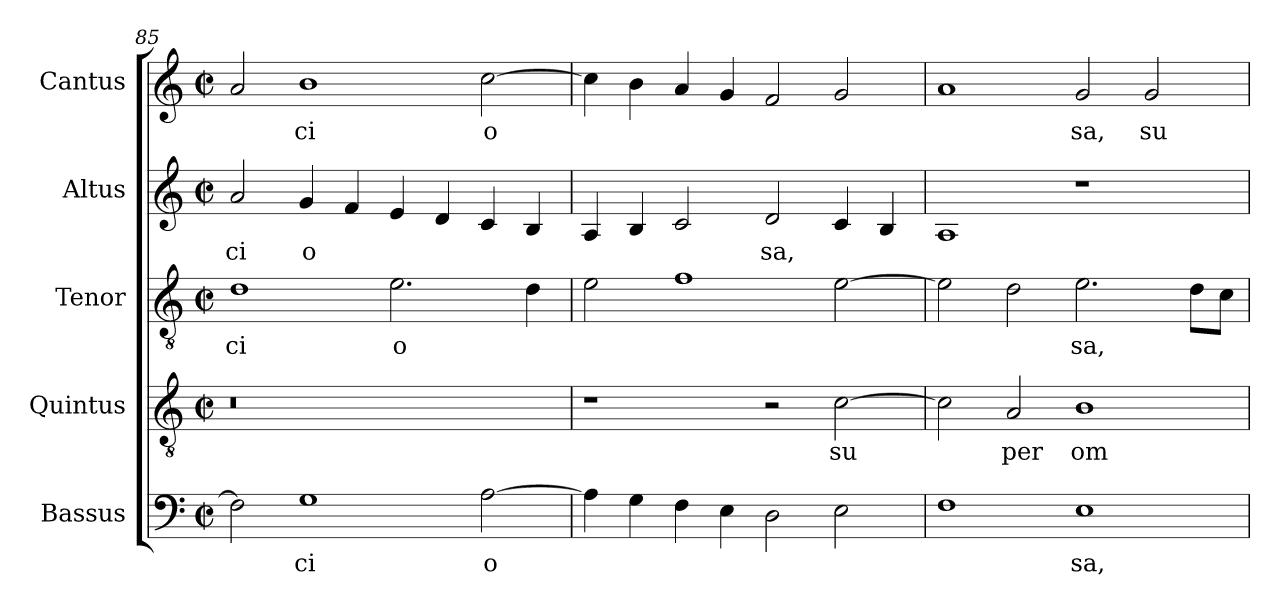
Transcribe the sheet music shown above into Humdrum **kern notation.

**kern	**text	**kern	**text	**kern	**text	**kern	**text	**kern	**text
*part5	*part5	*part4	*part4	*part3	*part3	*part2	*part2	*part1	*part1
*staff5	*staff5	*staff4	*staff4	*staff3	*staff3	*staff2	*staff2	*staff1	*staff1
*I"Bassus	*	*I"Quintus	*	*I"Tenor	*	*I"Altus	*	*I"Cantus	*
!!LO:LB:g=z
*clefF4	*	*clefGv2	*	*clefGv2	*	*clefG2	*	*clefG2	*
*M2/2	*	*M2/2	*	*M2/2	*	*M2/2	*	*M2/2	*
*met(c|)	*	*met(c|)	*	*met(c|)	*	*met(c|)	*	*met(c|)	*
=85	=85	=85	=85	=85	=85	=85	=85	=85	=85
!	!	!	!	!	!LO:LY:b:cj	!	!LO:LY:b:cj	!	!
2F\]	.	0r	.	1d	-ci	2a/	ci	2a/	.
!	!LO:LY:b:cj	!	!	!	!	!	!LO:LY:b:cj	!	!LO:LY:b:cj
1G	ci	.	.	.	.	4g/	o	1b	ci
.	.	.	.	.	.	4f/	.	.	.
!	!	!	!	!	!LO:LY:b:cj	!	!	!	!
.	.	.	.	2.e\	o	4e/	.	.	.
.	.	.	.	.	.	4d/	.	.	.
!	!LO:LY:b:cj	!	!	!	!	!	!	!	!LO:LY:b:cj
[>2A\	o	.	.	.	.	4c/	.	[>2cc\	o
.	.	.	.	4d\	.	4B/	.	.	.
=86	=86	=86	=86	=86	=86	=86	=86	=86	=86
4A\]	.	1r	.	2e\	.	4A/	.	4cc\]	.
4G\	.	.	.	.	.	4B/	.	4b\	.
4F\	.	.	.	1f	.	2c/	.	4a/	.
4E\	.	.	.	.	.	.	.	4g/	.
!	!	!	!	!	!	!	!LO:LY:b	!	!
2D\	.	2r	.	.	.	2d/	sa,	2f/	.
!	!	!	!LO:LY:b:cj	!	!	!	!	!	!
2E\	.	[>2c\	su	[>2e\	.	4c/	.	2g/	.
.	.	.	.	.	.	4B/	.	.	.
=87	=87	=87	=87	=87	=87	=87	=87	=87	=87
1F	.	2c\]	.	2e\]	.	1A	.	1a	.
!	!	!	!LO:LY:b:cj	!	!	!	!	!	!
.	.	2A/	per	2d\	.	.	.	.	.
!	!LO:LY:b:cj	!	!LO:LY:b:cj	!	!LO:LY:b	!	!	!	!LO:LY:b:cj
1E	sa,	1B	om	2.e\	sa,	1r	.	2g/	sa,
!	!	!	!	!	!	!	!	!	!LO:LY:b:cj
.	.	.	.	.	.	.	.	2g/	su
.	.	.	.	8d\L	.	.	.	.	.
.	.	.	.	8c\J	.	.	.	.	.
=	=	=	=	=	=	=	=	=	=
*-	*-	*-	*-	*-	*-	*-	*-	*-	*-
